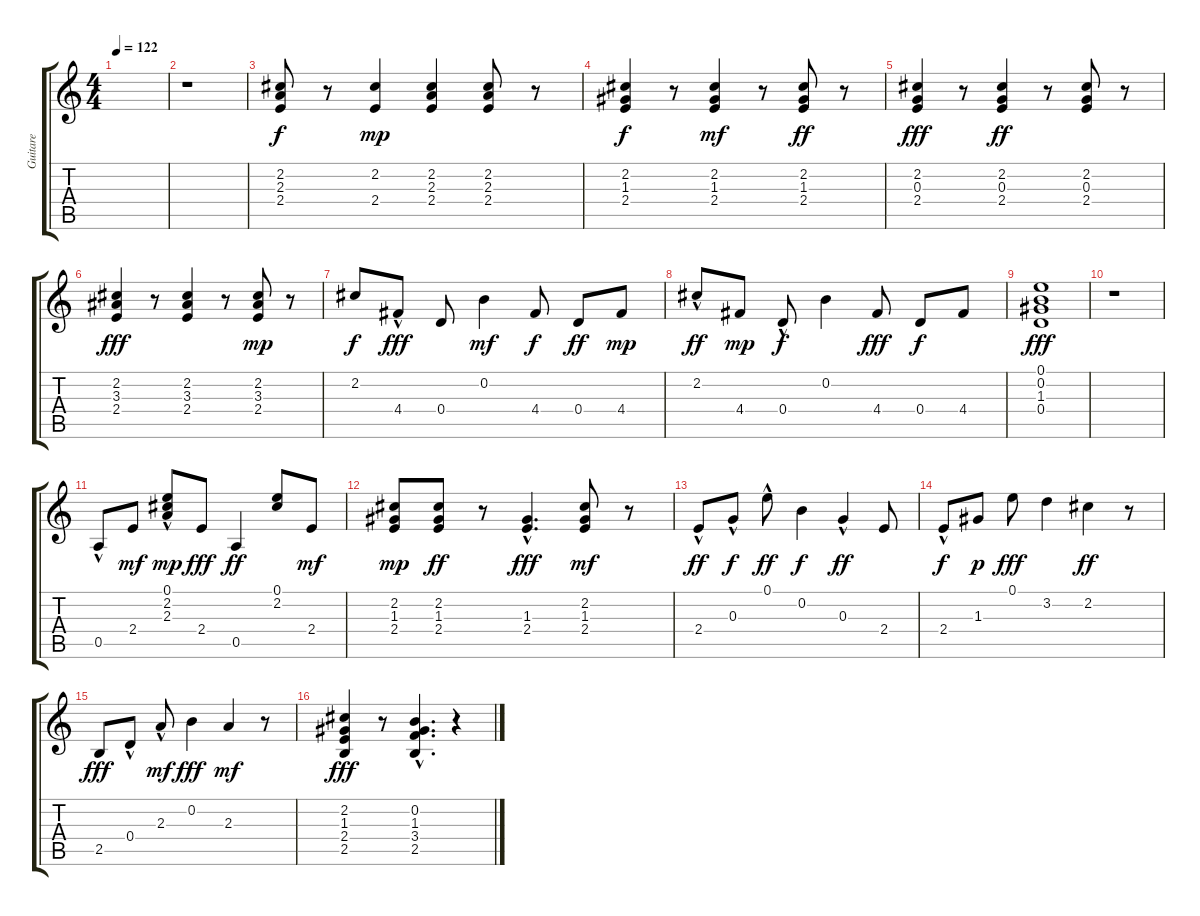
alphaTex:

\track ("Guitare  " "Guitare  ") {instrument acousticguitarnylon}
\staff {score tabs}
\tuning (E4 B3 G3 D3 A2 E2) {hide}
\ts (4 4)
\tempo 122
\clef g2
\ks c
|
r.1 |
(2.2 2.3 2.4).8 r.8 (2.2 2.4).4{dy mp} (2.2 2.3 2.4).4 (2.2 2.3 2.4).8 r.8 |
(2.2 1.3 2.4).4{dy f} r.8 (2.2 1.3 2.4).4{dy mf} r.8 (2.2 1.3 2.4).8{dy ff} r.8 |
(2.2 0.3 2.4).4{dy fff} r.8 (2.2 0.3 2.4).4{dy ff} r.8 (2.2 0.3 2.4).8 r.8 |
(2.2 3.3 2.4).4{dy fff} r.8 (2.2 3.3 2.4).4 r.8 (2.2 3.3 2.4).8{dy mp} r.8 |
2.2.8{dy f} 4.4{hac}.8{dy fff} 0.4.8 0.2.4{dy mf} 4.4.8{dy f} 0.4.8{dy ff} 4.4.8{dy mp} |
2.2{hac}.8{dy ff} 4.4.8{dy mp} 0.4{hac}.8{dy f} 0.2.4 4.4.8{dy fff} 0.4.8{dy f} 4.4.8 |
(0.1 0.2 1.3 0.4).1{dy fff} |
r.1 |
0.5{hac}.8 2.4.8{dy mf} (0.1 2.2{hac} 2.3{hac}).8{dy mp} 2.4.8{dy fff} 0.5.4{dy ff} (0.1 2.2).8 2.4.8{dy mf} |
(2.2 1.3 2.4).8{dy mp} (2.2 1.3 2.4).8{dy ff} r.8 (1.3 2.4{hac}).4{d dy fff} (2.2 1.3 2.4).8{dy mf} r.8 |
2.4{hac}.8{dy ff} 0.3{hac}.8{dy f} 0.1{hac}.8{dy ff} 0.2.4{dy f} 0.3{hac}.4{dy ff} 2.4.8 |
2.4{hac}.8{dy f} 1.3.8{dy p} 0.1.8{dy fff} 3.2.4 2.2.4{dy ff} r.8 |
2.5.8{dy fff} 0.4{hac}.8 2.3{hac}.8{dy mf} 0.2.4{dy fff} 2.3.4{dy mf} r.8 |
(2.2 1.3 2.4 2.5).4{dy fff} r.8 (0.2{hac} 1.3{hac} 3.4{hac} 2.5{hac}).4{d} r.4
